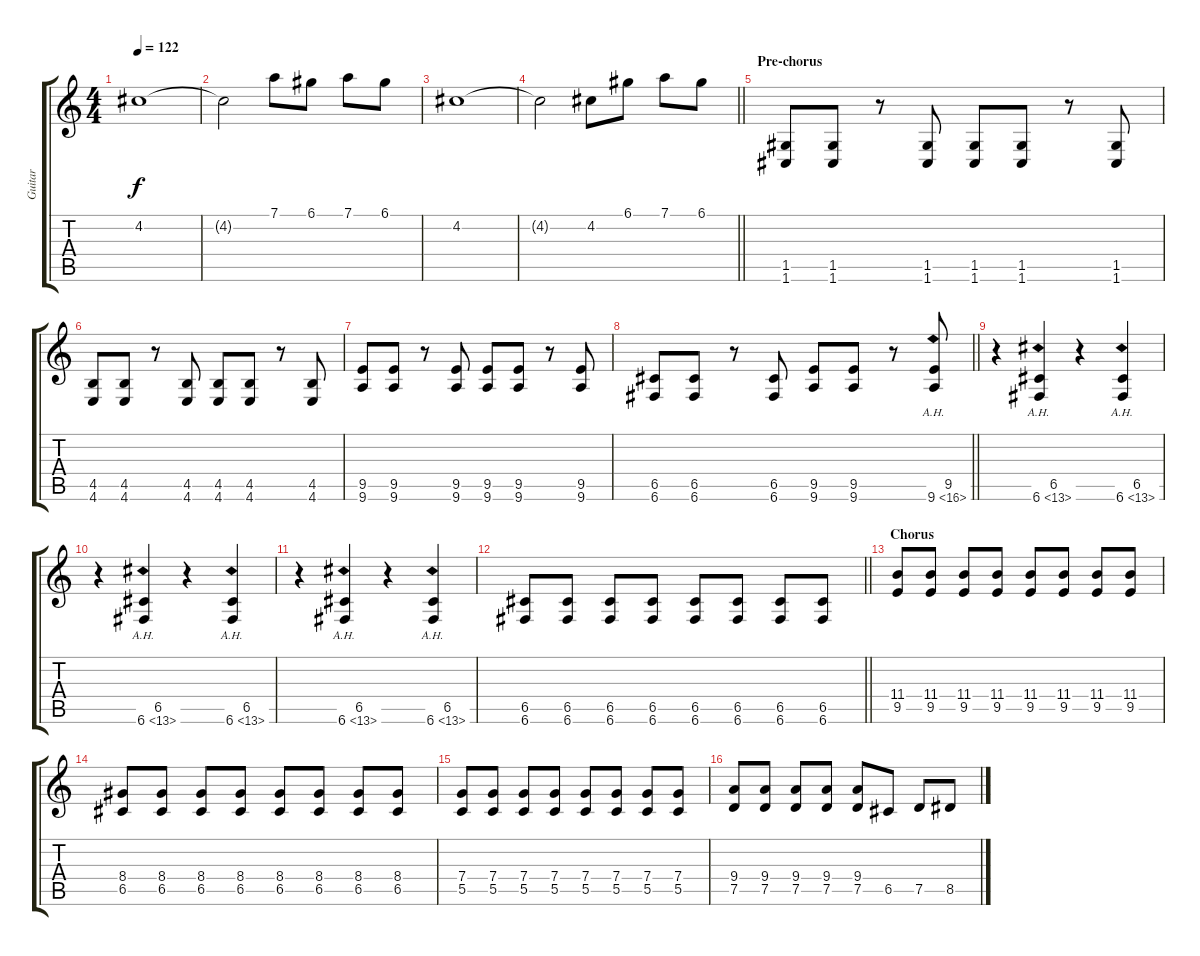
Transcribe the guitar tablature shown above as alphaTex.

\track ("Guitar" "Guitar") {instrument distortionguitar}
\staff {score tabs}
\tuning (D4 A3 F3 C3 G2 C2) {hide}
\ts (4 4)
\tempo 122
\clef g2
\ks c
4.2.1{dy f} |
4.2{t}.2 7.1.8 6.1.8 7.1.8 6.1.8 |
4.2.1 |
\barLineRight lightlight
4.2{t}.2 4.2.8 6.1.8 7.1.8 6.1.8 |
\section ("" "Pre-chorus")
(1.5 1.6).8 (1.5 1.6).8 r.8 (1.5 1.6).8 (1.5 1.6).8 (1.5 1.6).8 r.8 (1.5 1.6).8 |
(4.5 4.6).8 (4.5 4.6).8 r.8 (4.5 4.6).8 (4.5 4.6).8 (4.5 4.6).8 r.8 (4.5 4.6).8 |
(9.5 9.6).8 (9.5 9.6).8 r.8 (9.5 9.6).8 (9.5 9.6).8 (9.5 9.6).8 r.8 (9.5 9.6).8 |
\barLineRight lightlight
(6.5 6.6).8 (6.5 6.6).8 r.8 (6.5 6.6).8 (9.5 9.6).8 (9.5 9.6).8 r.8 (9.5 9.6{ah 7}).8 |
r.4 (6.5 6.6{ah 7}).4 r.4 (6.5 6.6{ah 7}).4 |
r.4 (6.5 6.6{ah 7}).4 r.4 (6.5 6.6{ah 7}).4 |
r.4 (6.5 6.6{ah 7}).4 r.4 (6.5 6.6{ah 7}).4 |
\barLineRight lightlight
(6.5 6.6).8 (6.5 6.6).8 (6.5 6.6).8 (6.5 6.6).8 (6.5 6.6).8 (6.5 6.6).8 (6.5 6.6).8 (6.5 6.6).8 |
\section ("" "Chorus")
(11.4 9.5).8 (11.4 9.5).8 (11.4 9.5).8 (11.4 9.5).8 (11.4 9.5).8 (11.4 9.5).8 (11.4 9.5).8 (11.4 9.5).8 |
(8.4 6.5).8 (8.4 6.5).8 (8.4 6.5).8 (8.4 6.5).8 (8.4 6.5).8 (8.4 6.5).8 (8.4 6.5).8 (8.4 6.5).8 |
(7.4 5.5).8 (7.4 5.5).8 (7.4 5.5).8 (7.4 5.5).8 (7.4 5.5).8 (7.4 5.5).8 (7.4 5.5).8 (7.4 5.5).8 |
(9.4 7.5).8 (9.4 7.5).8 (9.4 7.5).8 (9.4 7.5).8 (9.4 7.5).8 6.5.8 7.5.8 8.5.8
